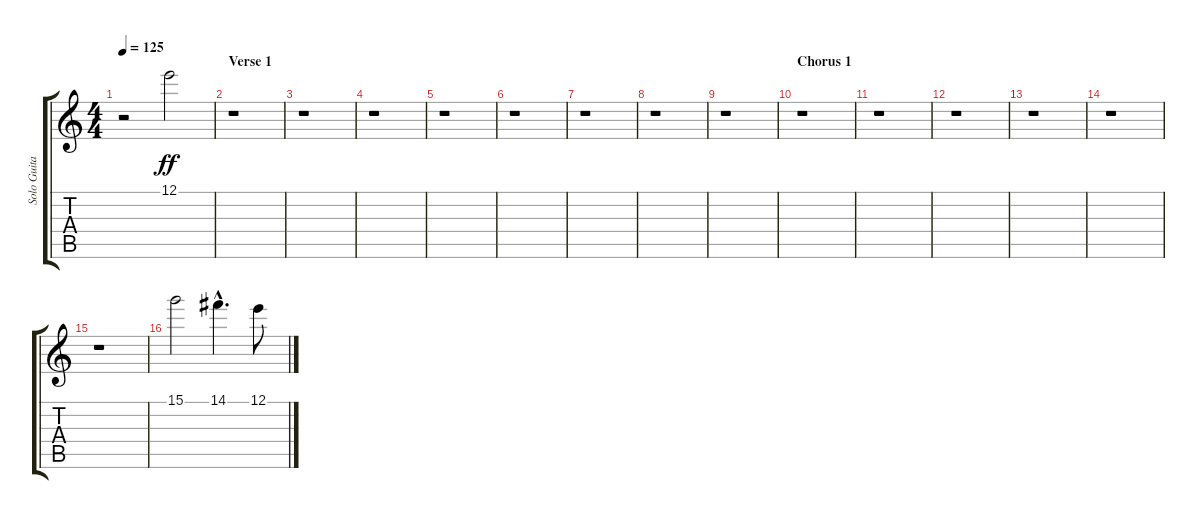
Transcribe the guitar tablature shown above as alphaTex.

\track ("Solo Guitar" "Solo Guita") {instrument distortionguitar}
\staff {score tabs}
\tuning (E4 B3 G3 D3 A2 E2) {hide}
\ts (4 4)
\tempo 125
\clef g2
\ks c
r.2{dy ff} 12.1.2 |
\section ("" "Verse 1")
r.1 |
r.1 |
r.1 |
r.1 |
r.1 |
r.1 |
r.1 |
r.1 |
\section ("" "Chorus 1")
r.1 |
r.1 |
r.1 |
r.1 |
r.1 |
r.1 |
15.1.2 14.1{hac}.4{d} 12.1.8
